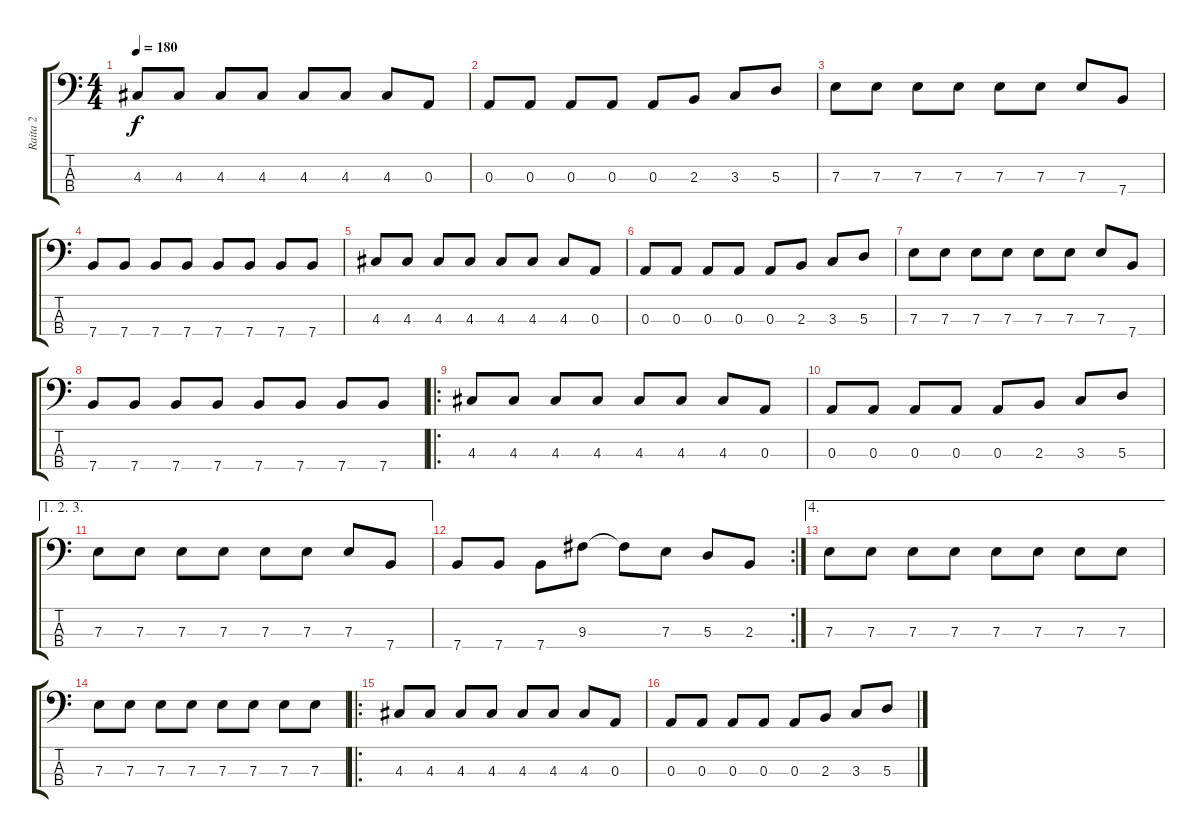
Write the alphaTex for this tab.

\track ("Raita 2" "Raita 2") {instrument electricbassfinger}
\staff {score tabs}
\tuning (G2 D2 A1 E1) {hide}
\ts (4 4)
\tempo 180
\clef f4
\ks c
4.3.8{dy f} 4.3.8 4.3.8 4.3.8 4.3.8 4.3.8 4.3.8 0.3.8 |
0.3.8 0.3.8 0.3.8 0.3.8 0.3.8 2.3.8 3.3.8 5.3.8 |
7.3.8 7.3.8 7.3.8 7.3.8 7.3.8 7.3.8 7.3.8 7.4.8 |
7.4.8 7.4.8 7.4.8 7.4.8 7.4.8 7.4.8 7.4.8 7.4.8 |
4.3.8 4.3.8 4.3.8 4.3.8 4.3.8 4.3.8 4.3.8 0.3.8 |
0.3.8 0.3.8 0.3.8 0.3.8 0.3.8 2.3.8 3.3.8 5.3.8 |
7.3.8 7.3.8 7.3.8 7.3.8 7.3.8 7.3.8 7.3.8 7.4.8 |
7.4.8 7.4.8 7.4.8 7.4.8 7.4.8 7.4.8 7.4.8 7.4.8 |
\ro
4.3.8 4.3.8 4.3.8 4.3.8 4.3.8 4.3.8 4.3.8 0.3.8 |
0.3.8 0.3.8 0.3.8 0.3.8 0.3.8 2.3.8 3.3.8 5.3.8 |
\ae (1 2 3)
7.3.8 7.3.8 7.3.8 7.3.8 7.3.8 7.3.8 7.3.8 7.4.8 |
\rc 2
7.4.8 7.4.8 7.4.8 9.3.8 9.3{t}.8 7.3.8 5.3.8 2.3.8 |
\ae 4
7.3.8 7.3.8 7.3.8 7.3.8 7.3.8 7.3.8 7.3.8 7.3.8 |
7.3.8 7.3.8 7.3.8 7.3.8 7.3.8 7.3.8 7.3.8 7.3.8 |
\ro
4.3.8 4.3.8 4.3.8 4.3.8 4.3.8 4.3.8 4.3.8 0.3.8 |
0.3.8 0.3.8 0.3.8 0.3.8 0.3.8 2.3.8 3.3.8 5.3.8
